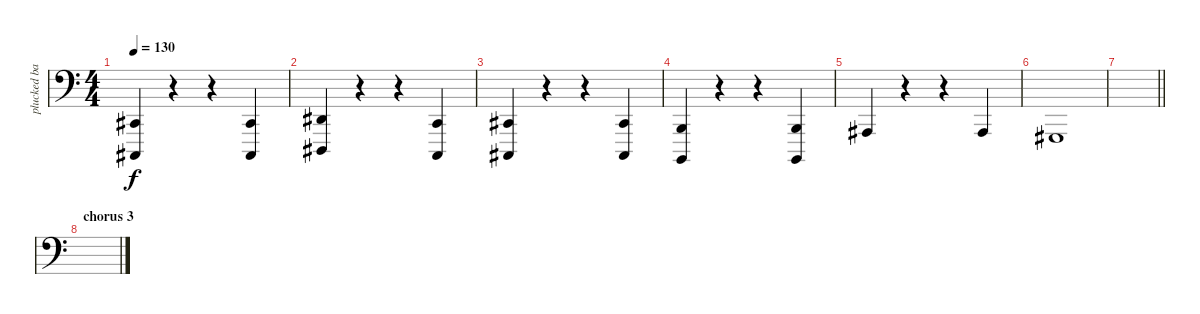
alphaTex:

\track ("plucked bass" "plucked ba") {instrument pizzicatostrings}
\staff {score}
\tuning (G2 D2 A1 E1 B0) {hide}
\ts (4 4)
\tempo 130
\clef f4
\ks c
(4.3 2.5).4{dy f} r.4 r.4 (4.3 2.5).4 |
(1.2 4.5).4 r.4 r.4 (3.3 1.5).4 |
(4.3 2.5).4 r.4 r.4 (4.3 2.5).4 |
(2.3 0.5).4 r.4 r.4 (2.3 0.5).4 |
1.3.4 r.4 r.4 1.3.4 |
4.4.1 |
\barLineRight lightlight
|
\section ("" "chorus 3")
